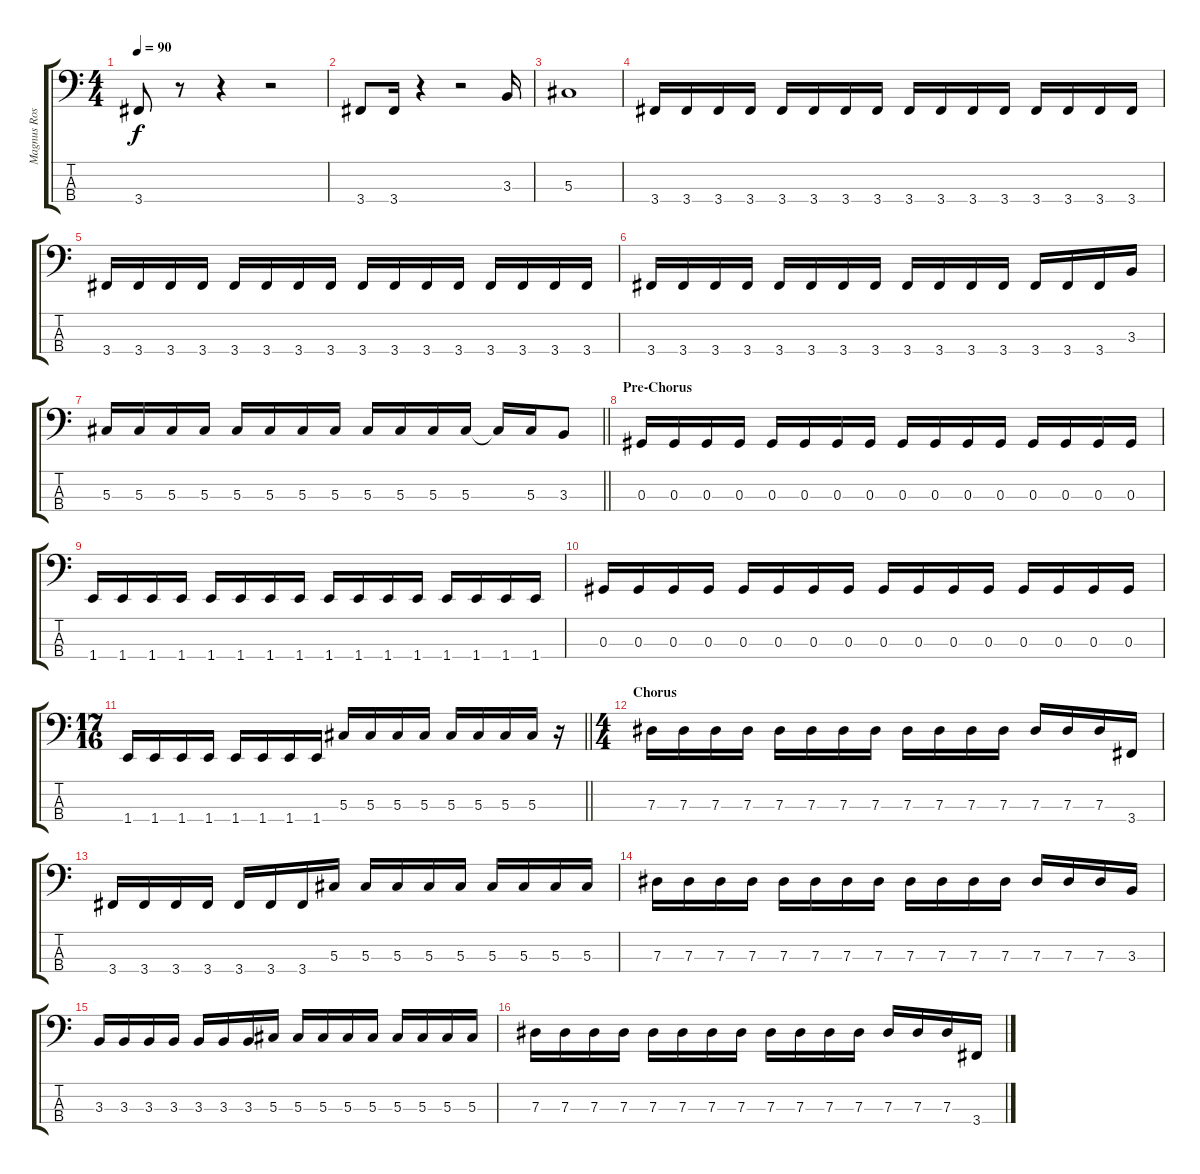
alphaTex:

\track ("Magnus Rosén: Bass" "Magnus Ros") {instrument electricbassfinger}
\staff {score tabs}
\tuning (Gb2 Db2 Ab1 Eb1) {hide}
\ts (4 4)
\tempo 90
\clef f4
\ks c
3.4.8{dy f} r.8 r.4 r.2 |
3.4.8 3.4.16 r.4 r.2 3.3.16 |
5.3.1 |
3.4.16 3.4.16 3.4.16 3.4.16 3.4.16 3.4.16 3.4.16 3.4.16 3.4.16 3.4.16 3.4.16 3.4.16 3.4.16 3.4.16 3.4.16 3.4.16 |
3.4.16 3.4.16 3.4.16 3.4.16 3.4.16 3.4.16 3.4.16 3.4.16 3.4.16 3.4.16 3.4.16 3.4.16 3.4.16 3.4.16 3.4.16 3.4.16 |
3.4.16 3.4.16 3.4.16 3.4.16 3.4.16 3.4.16 3.4.16 3.4.16 3.4.16 3.4.16 3.4.16 3.4.16 3.4.16 3.4.16 3.4.16 3.3.16 |
\barLineRight lightlight
5.3.16 5.3.16 5.3.16 5.3.16 5.3.16 5.3.16 5.3.16 5.3.16 5.3.16 5.3.16 5.3.16 5.3.16 5.3{t}.16 5.3.16 3.3.8 |
\section ("" "Pre-Chorus")
0.3.16 0.3.16 0.3.16 0.3.16 0.3.16 0.3.16 0.3.16 0.3.16 0.3.16 0.3.16 0.3.16 0.3.16 0.3.16 0.3.16 0.3.16 0.3.16 |
1.4.16 1.4.16 1.4.16 1.4.16 1.4.16 1.4.16 1.4.16 1.4.16 1.4.16 1.4.16 1.4.16 1.4.16 1.4.16 1.4.16 1.4.16 1.4.16 |
0.3.16 0.3.16 0.3.16 0.3.16 0.3.16 0.3.16 0.3.16 0.3.16 0.3.16 0.3.16 0.3.16 0.3.16 0.3.16 0.3.16 0.3.16 0.3.16 |
\ts (17 16)
\barLineRight lightlight
1.4.16 1.4.16 1.4.16 1.4.16 1.4.16 1.4.16 1.4.16 1.4.16 5.3.16 5.3.16 5.3.16 5.3.16 5.3.16 5.3.16 5.3.16 5.3.16 r.16 |
\ts (4 4)
\section ("" "Chorus")
7.3.16 7.3.16 7.3.16 7.3.16 7.3.16 7.3.16 7.3.16 7.3.16 7.3.16 7.3.16 7.3.16 7.3.16 7.3.16 7.3.16 7.3.16 3.4.16 |
3.4.16 3.4.16 3.4.16 3.4.16 3.4.16 3.4.16 3.4.16 5.3.16 5.3.16 5.3.16 5.3.16 5.3.16 5.3.16 5.3.16 5.3.16 5.3.16 |
7.3.16 7.3.16 7.3.16 7.3.16 7.3.16 7.3.16 7.3.16 7.3.16 7.3.16 7.3.16 7.3.16 7.3.16 7.3.16 7.3.16 7.3.16 3.3.16 |
3.3.16 3.3.16 3.3.16 3.3.16 3.3.16 3.3.16 3.3.16 5.3.16 5.3.16 5.3.16 5.3.16 5.3.16 5.3.16 5.3.16 5.3.16 5.3.16 |
7.3.16 7.3.16 7.3.16 7.3.16 7.3.16 7.3.16 7.3.16 7.3.16 7.3.16 7.3.16 7.3.16 7.3.16 7.3.16 7.3.16 7.3.16 3.4.16
